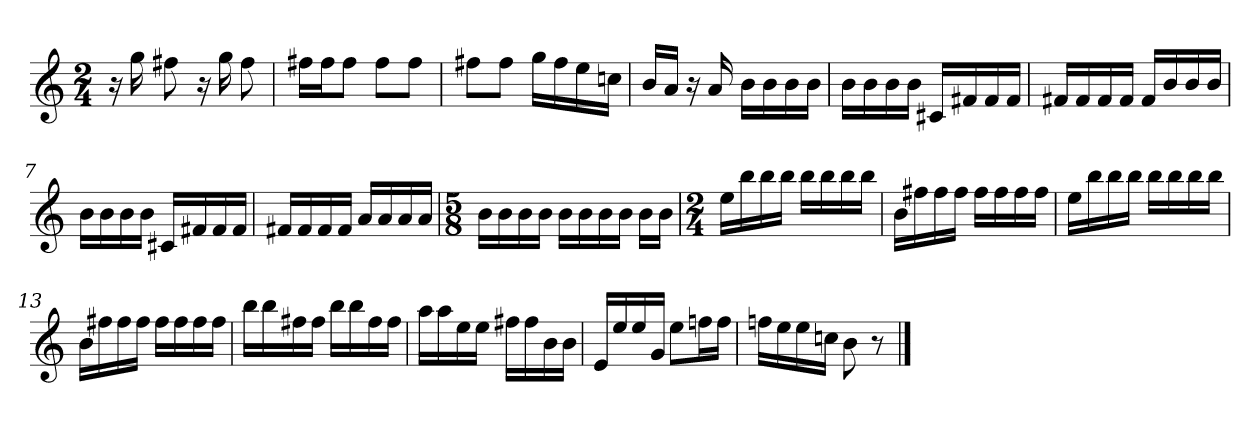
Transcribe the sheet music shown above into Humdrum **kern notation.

**kern
*part1
*staff1
*clefG2
*M2/4
=1
16r
16gg
8ff#X
16r
16gg
8ff#
=2
16ff#XLL
16ff#J
8ff#J
8ff#L
8ff#J
=3
8ff#XL
8ff#J
16ggLL
16ff#
16ee
16ccnJJ
=4
16bLL
16aJJ
16r
16a
16bLL
16b
16b
16bJJ
=5
16bLL
16b
16b
16bJJ
16c#XLL
16f#X
16f#
16f#JJ
=6
16f#XLL
16f#
16f#
16f#JJ
16f#LL
16b
16b
16bJJ
=7
16bLL
16b
16b
16bJJ
16c#XLL
16f#X
16f#
16f#JJ
=8
16f#XLL
16f#
16f#
16f#JJ
16aLL
16a
16a
16aJJ
=9
*M5/8
16bLL
16b
16b
16bJJ
16bLL
16b
16b
16bJJ
16bLL
16bJJ
=10
*M2/4
16eeLL
16bb
16bb
16bbJJ
16bbLL
16bb
16bb
16bbJJ
=11
16bLL
16ff#X
16ff#
16ff#JJ
16ff#LL
16ff#
16ff#
16ff#JJ
=12
16eeLL
16bb
16bb
16bbJJ
16bbLL
16bb
16bb
16bbJJ
=13
16bLL
16ff#X
16ff#
16ff#JJ
16ff#LL
16ff#
16ff#
16ff#JJ
=14
16bbLL
16bb
16ff#X
16ff#JJ
16bbLL
16bb
16ff#
16ff#JJ
=15
16aaLL
16aa
16ee
16eeJJ
16ff#XLL
16ff#
16b
16bJJ
=16
16eLL
16ee
16ee
16gJJ
8eeL
16ffnL
16ffJJ
=17
16ffnLL
16ee
16ee
16ccnJJ
8b
8r
==
*-
